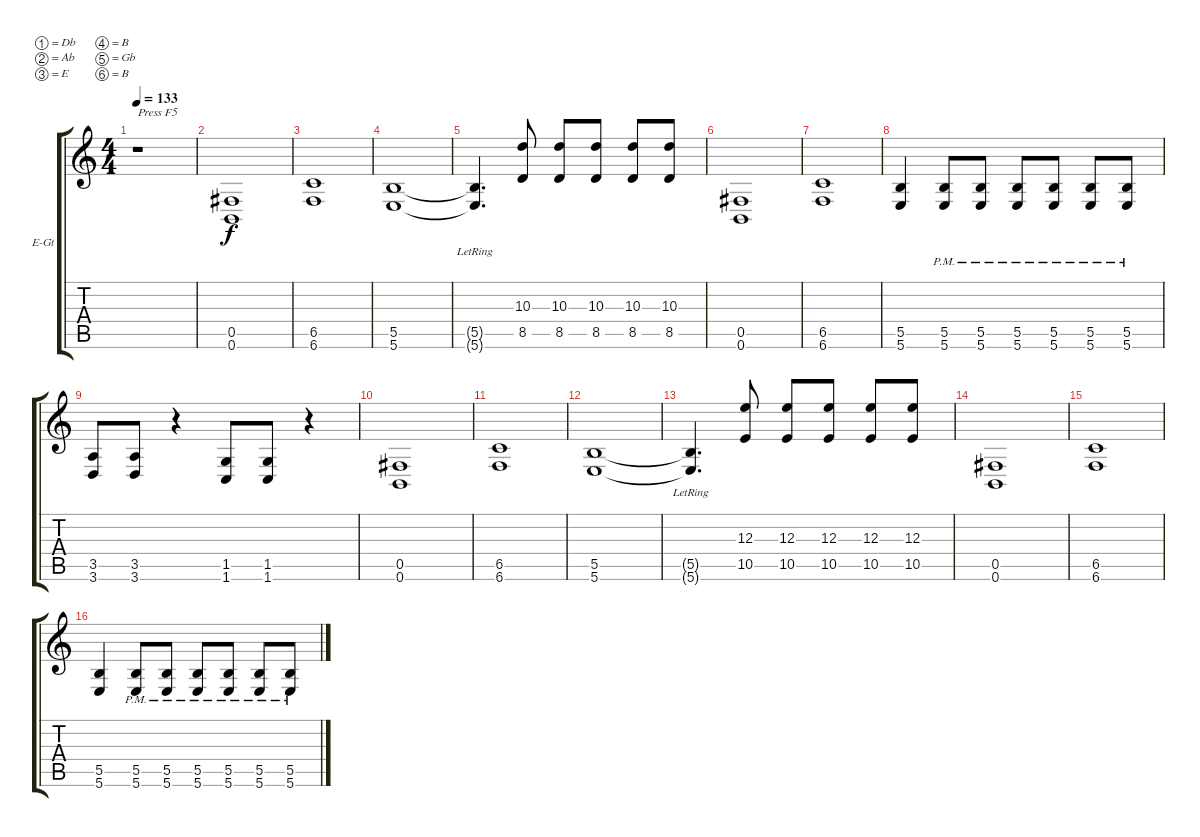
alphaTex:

\defaultSystemsLayout 4
\bracketExtendMode groupsimilarinstruments
\firstSystemTrackNameOrientation horizontal
\otherSystemsTrackNameOrientation horizontal
\track ("Right Guitar" "E-Gt") {instrument distortionguitar}
\staff {score tabs}
\tuning (Db4 Ab3 E3 B2 Gb2 B1)
\ts (4 4)
\tempo 133
\clef g2
\ks c
r.1{txt "Press F5" dy f instrument distortionguitar} |
(0.6 0.5).1 |
(6.5 6.6).1 |
(5.5 5.6).1 |
(5.5{lr t} 5.6{lr t}).4{d} (10.3 8.5).8 (10.3 8.5).8 (10.3 8.5).8 (10.3 8.5).8 (10.3 8.5).8 |
(0.6 0.5).1 |
(6.5 6.6).1 |
(5.5 5.6).4 (5.5{pm} 5.6{pm}).8 (5.5{pm} 5.6{pm}).8 (5.5{pm} 5.6{pm}).8 (5.5{pm} 5.6{pm}).8 (5.5{pm} 5.6{pm}).8 (5.5{pm} 5.6{pm}).8 |
(3.5 3.6).8 (3.5 3.6).8 r.4 (1.5 1.6).8 (1.5 1.6).8 r.4 |
(0.6 0.5).1 |
(6.5 6.6).1 |
(5.5 5.6).1 |
(5.5{lr t} 5.6{lr t}).4{d} (12.3 10.5).8 (12.3 10.5).8 (12.3 10.5).8 (12.3 10.5).8 (12.3 10.5).8 |
(0.6 0.5).1 |
(6.5 6.6).1 |
(5.5 5.6).4 (5.5{pm} 5.6{pm}).8 (5.5{pm} 5.6{pm}).8 (5.5{pm} 5.6{pm}).8 (5.5{pm} 5.6{pm}).8 (5.5{pm} 5.6{pm}).8 (5.5{pm} 5.6{pm}).8
